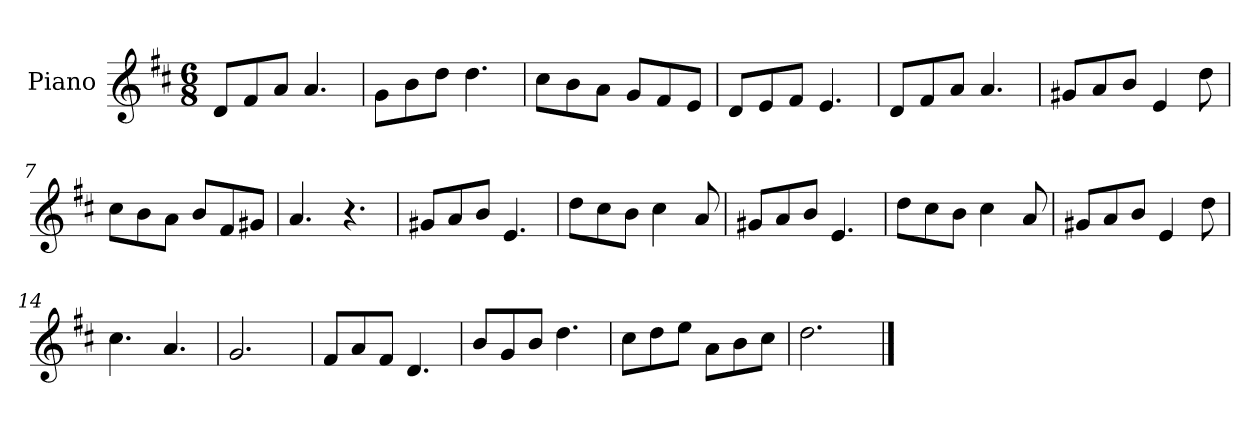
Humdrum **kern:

**kern
*part1
*staff1
*I"Piano
*I'Pno.
*clefG2
*k[f#c#]
*M6/8
*MM120
=1
8d/L
8f#/
8a/J
4.a/
=2
8g\L
8b\
8dd\J
4.dd\
=3
8cc#\L
8b\
8a\J
8g/L
8f#/
8e/J
=4
8d/L
8e/
8f#/J
4.e/
=5
8d/L
8f#/
8a/J
4.a/
=6
8g#X/L
8a/
8b/J
4e/
8dd\
=7
8cc#\L
8b\
8a\J
8b/L
8f#/
8g#X/J
=8
4.a/
4.r
!!LO:LB:g=z
=9
8g#X/L
8a/
8b/J
4.e/
=10
8dd\L
8cc#\
8b\J
4cc#\
8a/
=11
8g#X/L
8a/
8b/J
4.e/
=12
8dd\L
8cc#\
8b\J
4cc#\
8a/
=13
8g#X/L
8a/
8b/J
4e/
8dd\
=14
4.cc#\
4.a/
=15
2.g/
=16
8f#/L
8a/
8f#/J
4.d/
=17
8b/L
8g/
8b/J
4.dd\
!!LO:LB:g=z
=18
8cc#\L
8dd\
8ee\J
8a\L
8b\
8cc#\J
=19
2.dd\
==
*-
